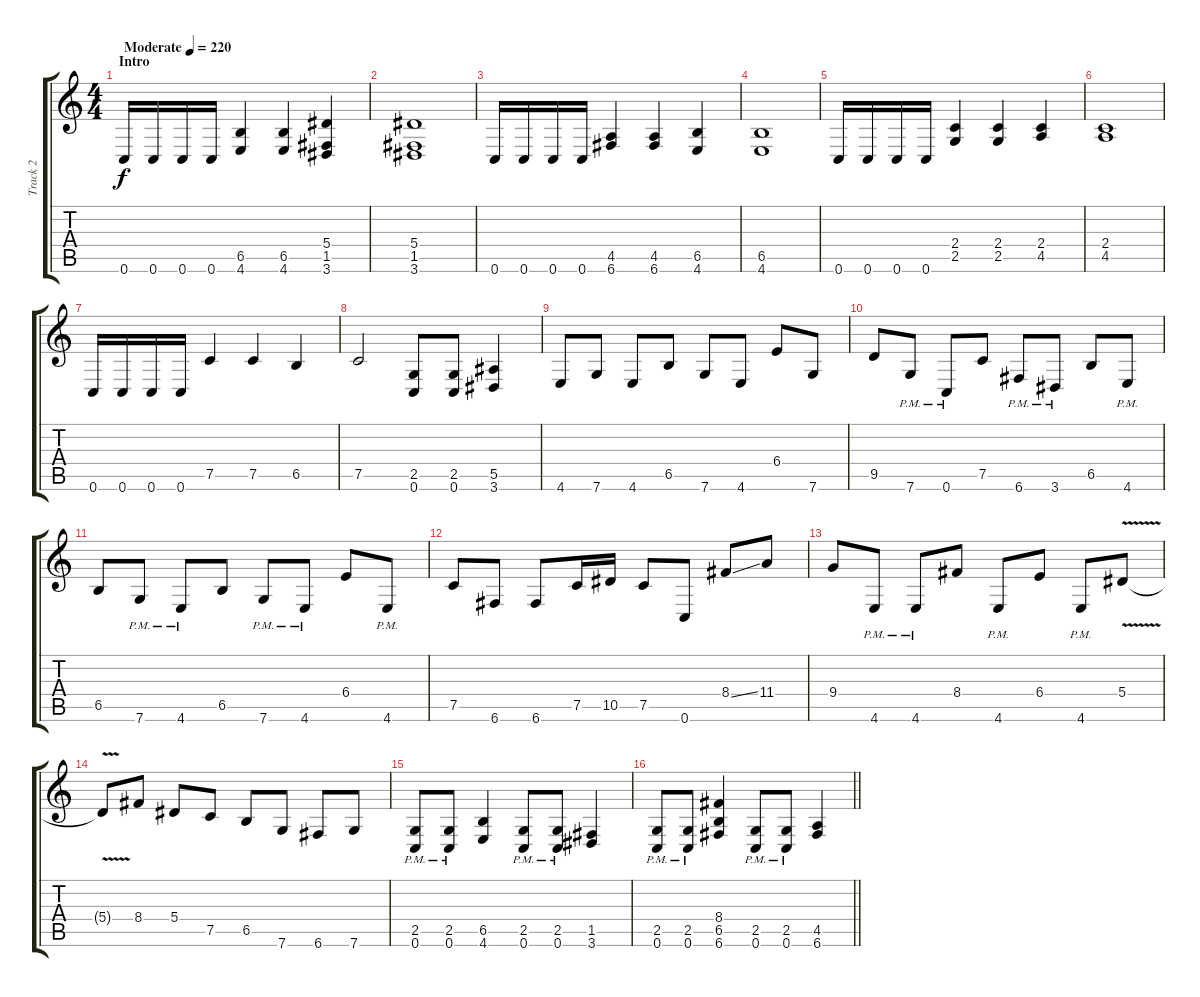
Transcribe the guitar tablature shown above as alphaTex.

\track ("Track 2" "Track 2") {instrument distortionguitar}
\staff {score tabs}
\tuning (C4 G3 Eb3 Bb2 F2 C2) {hide}
\ts (4 4)
\section ("" "Intro")
\tempo (220 "Moderate")
\clef g2
\ks c
0.6.16{dy f instrument distortionguitar} 0.6.16 0.6.16 0.6.16 (6.5 4.6).4 (6.5 4.6).4 (5.4 1.5 3.6).4 |
(5.4 1.5 3.6).1 |
0.6.16 0.6.16 0.6.16 0.6.16 (4.5 6.6).4 (4.5 6.6).4 (6.5 4.6).4 |
(6.5 4.6).1 |
0.6.16 0.6.16 0.6.16 0.6.16 (2.4 2.5).4 (2.4 2.5).4 (2.4 4.5).4 |
(2.4 4.5).1 |
0.6.16 0.6.16 0.6.16 0.6.16 7.5.4 7.5.4 6.5.4 |
7.5.2 (2.5 0.6).8 (2.5 0.6).8 (5.5 3.6).4 |
4.6.8 7.6.8 4.6.8 6.5.8 7.6.8 4.6.8 6.4.8 7.6.8 |
9.5.8 7.6{pm}.8 0.6{pm}.8 7.5.8 6.6{pm}.8 3.6{pm}.8 6.5.8 4.6{pm}.8 |
6.5.8 7.6{pm}.8 4.6{pm}.8 6.5.8 7.6{pm}.8 4.6{pm}.8 6.4.8 4.6{pm}.8 |
7.5.8 6.6.8 6.6.8 7.5.16 10.5.16 7.5.8 0.6.8 8.4{ss}.8 11.4.8 |
9.4.8 4.6{pm}.8 4.6{pm}.8 8.4.8 4.6{pm}.8 6.4.8 4.6{pm}.8 5.4{v}.8 |
5.4{t}.8 8.4.8 5.4.8 7.5.8 6.5.8 7.6.8 6.6.8 7.6.8 |
(2.5{pm} 0.6{pm}).8 (2.5{pm} 0.6{pm}).8 (6.5 4.6).4 (2.5{pm} 0.6{pm}).8 (2.5{pm} 0.6{pm}).8 (1.5 3.6).4 |
\barLineRight lightlight
(2.5{pm} 0.6{pm}).8 (2.5{pm} 0.6{pm}).8 (8.4 6.5 6.6).4 (2.5{pm} 0.6{pm}).8 (2.5{pm} 0.6{pm}).8 (4.5 6.6).4
